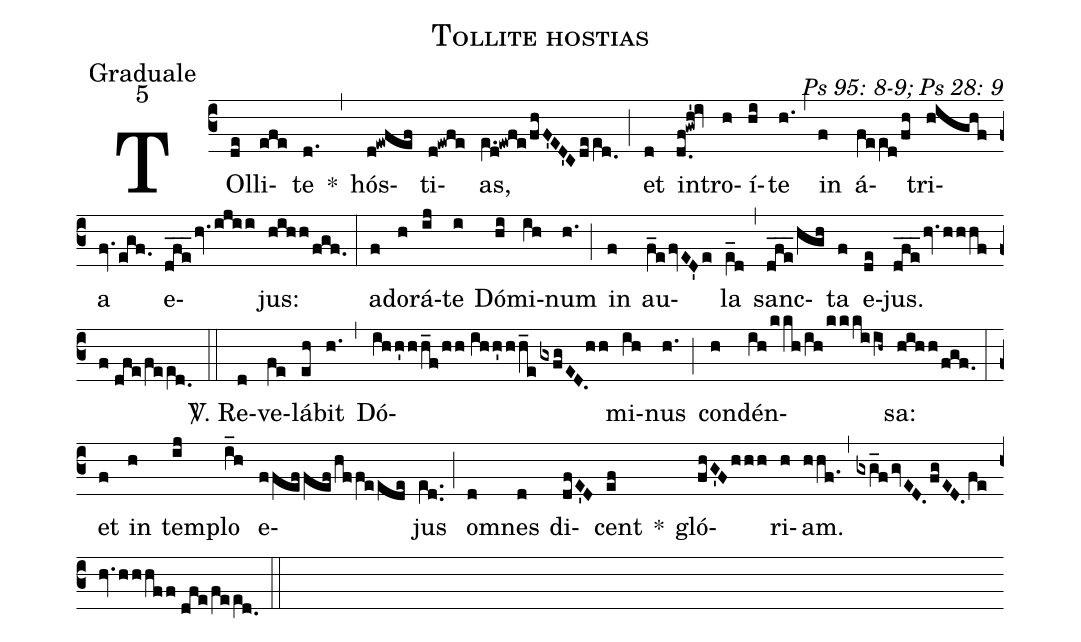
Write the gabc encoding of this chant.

name: Tollite hostias;
office-part: Graduale;
mode: 5;
commentary: Ps 95: 8-9; Ps 28: 9;
%%
(c3) TOl(de)li(efe)te(d.) *(,)
hós(d!ewfef)ti(d!ewfe)as,(e.[ll:1]d!ewfe/fhF'ED'Cdee[ll:1]d.0) (;) et(d) in(d.0f!gwh'!iv)tro(h)í(hi)te(h.) (,) in(f) á(fee[ll:1]d/fh)tri(highf)a(fv.egf.) e(dfe___hv.ijii)jus:(hihh/fgf.) (:)
ad(f)o(h)rá(ij)te(i) Dó(hi)mi(ih)num(h.) (;) in(f) au(f_efvED'e)la(e_[ll:1]d) (,) sanc(dfe___/hgh)ta(f) e(de)jus.(dfe___hv.hhhff//dfe/fee[ll:1]d.0) (::)
<sp>V/</sp>. Re(d)ve(fe)lá(eh)bit(h.) (,) Dó(ihh'hh_f/hh//ihh'hh_egxfgED./[-0.5]hh)mi(ih)nus(h.) (;) con(h)dén(ih/kkh/ih/kkkiih~)sa:(hihh/fgf.) (:)
et(f) in(h) tem(ij)plo(i_h) e(ffeffefhffeede)jus(e[ll:1]d..) (;) om(d)nes(d) di(dfE'D)cent(ef) *() gló(fhG'Fhhh)ri(h)am.(hhf.) (,) (gxg_fgvED.fgED.fehv.hhhff//dfe/fee[ll:1]d.0) (::)
